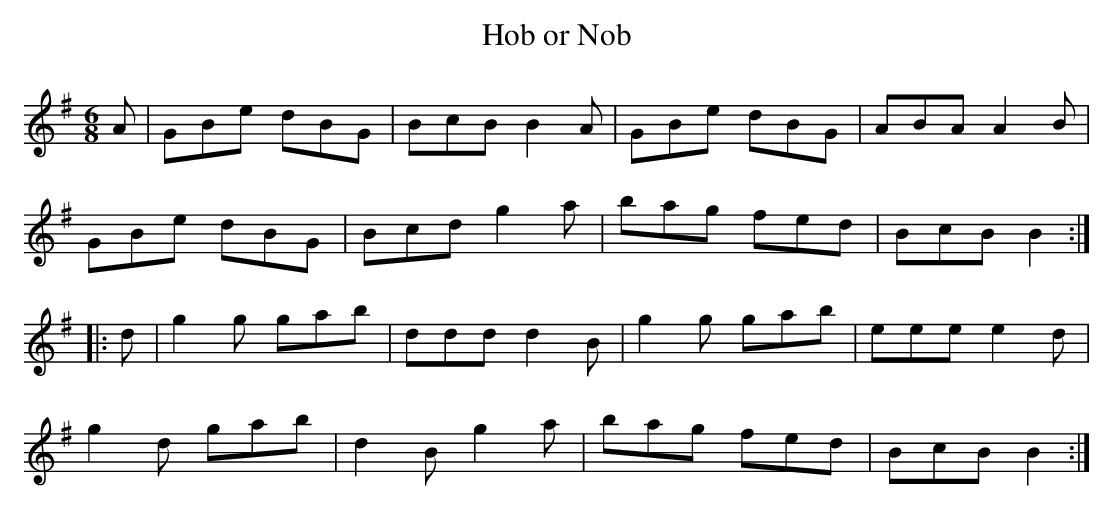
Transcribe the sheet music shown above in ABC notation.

X:1
T:Hob or Nob
M:6/8
L:1/8
K:G
A|GBe dBG|BcB B2A|GBe dBG|ABA A2B|
GBe dBG|Bcd g2a|bag fed|BcB B2:|
|:d|g2g gab|ddd d2B|g2g gab|eee e2d|
g2d gab|d2B g2a|bag fed|BcB B2:|]
